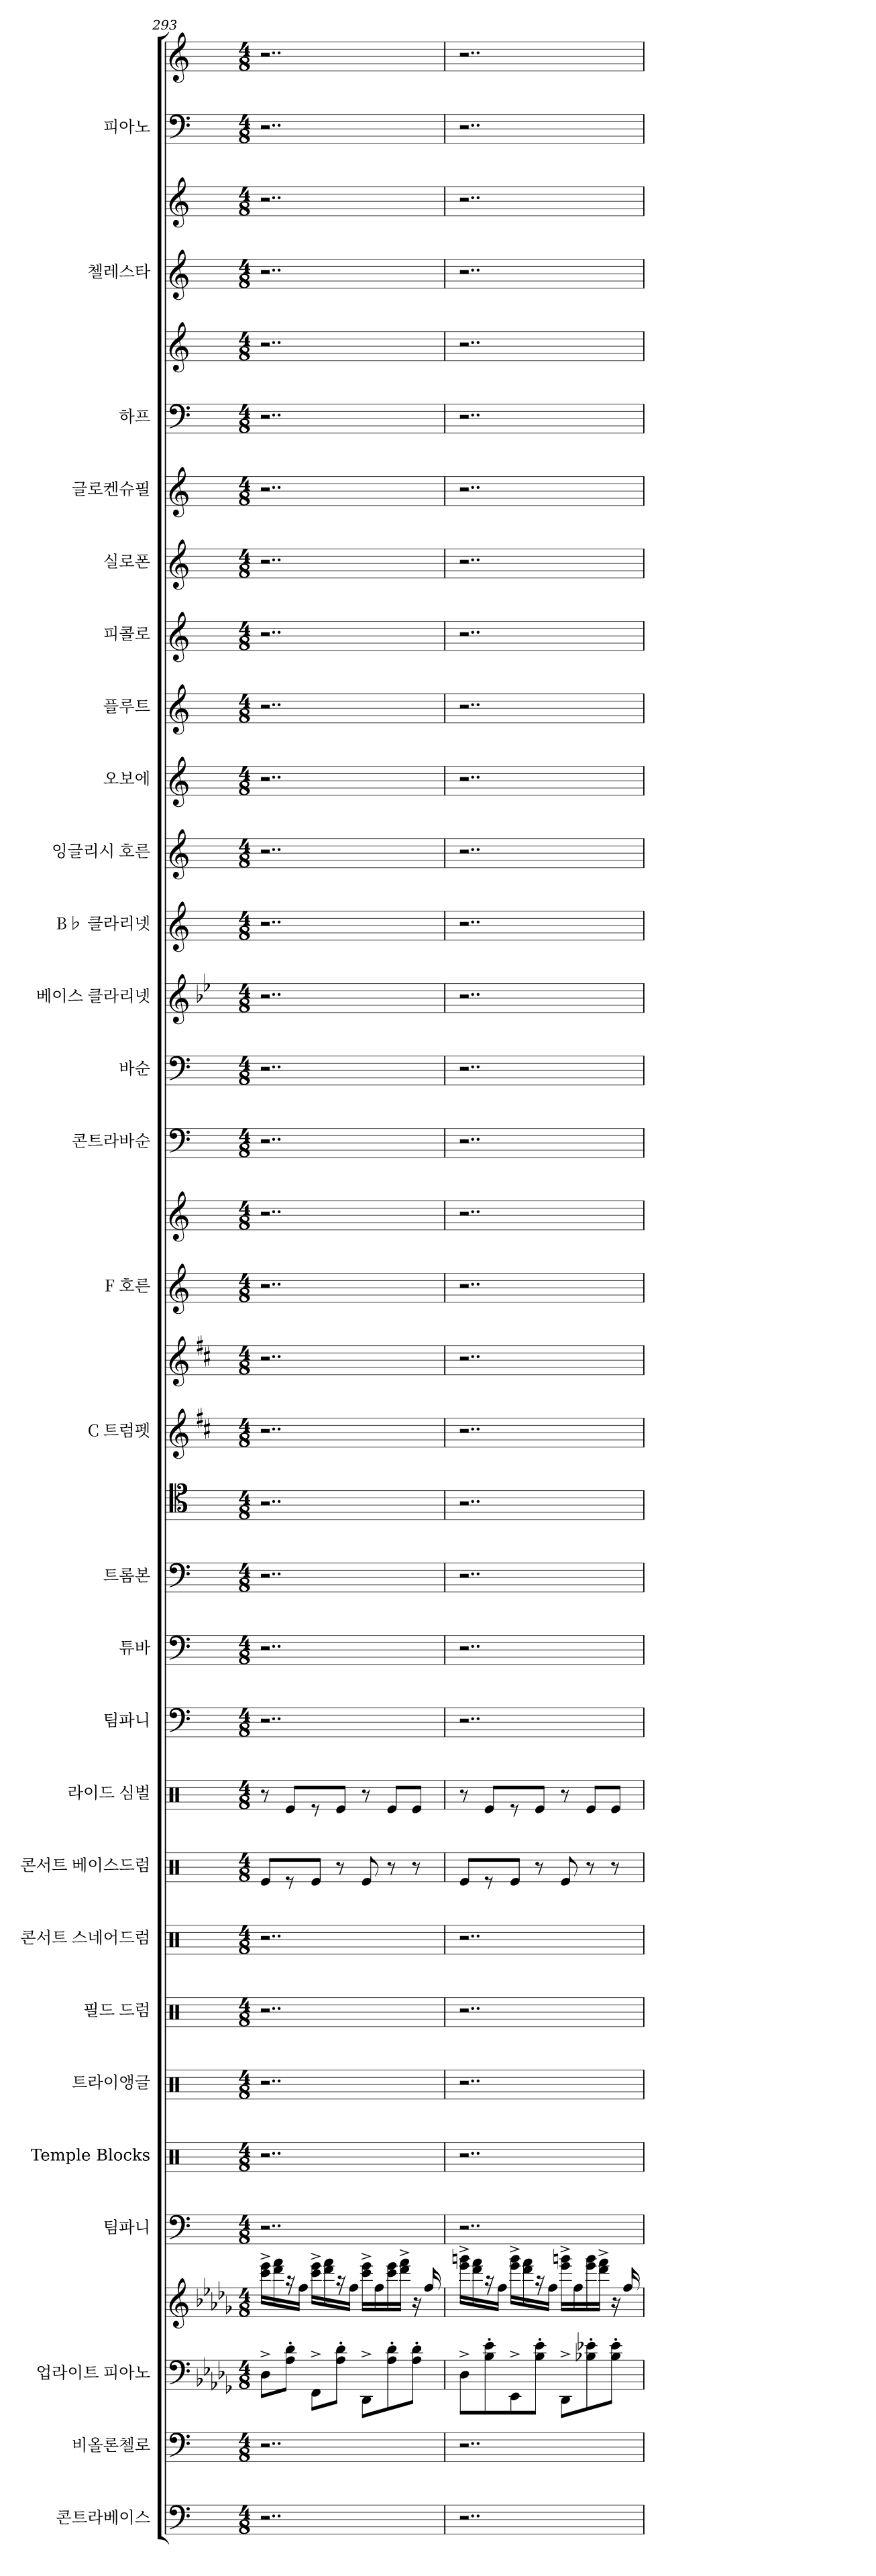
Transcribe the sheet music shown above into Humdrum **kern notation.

**kern	**kern	**kern	**kern	**kern	**kern	**kern	**kern	**kern	**kern	**kern	**kern	**kern	**kern	**kern	**kern	**kern	**kern	**kern	**kern	**kern	**kern	**kern	**kern	**kern	**kern	**kern	**kern	**kern	**kern	**kern	**kern	**kern	**kern	**kern
*part28	*part27	*part26	*part26	*part25	*part24	*part23	*part22	*part21	*part20	*part19	*part18	*part17	*part16	*part16	*part15	*part15	*part14	*part14	*part13	*part12	*part11	*part10	*part9	*part8	*part7	*part6	*part5	*part4	*part3	*part3	*part2	*part2	*part1	*part1
*staff35	*staff34	*staff33	*staff32	*staff31	*staff30	*staff29	*staff28	*staff27	*staff26	*staff25	*staff24	*staff23	*staff22	*staff21	*staff20	*staff19	*staff18	*staff17	*staff16	*staff15	*staff14	*staff13	*staff12	*staff11	*staff10	*staff9	*staff8	*staff7	*staff6	*staff5	*staff4	*staff3	*staff2	*staff1
*I"콘트라베이스	*I"비올론첼로	*I"업라이트 피아노	*	*I"팀파니	*I"Temple Blocks	*I"트라이앵글	*I"필드 드럼	*I"콘서트 스네어드럼	*I"콘서트 베이스드럼	*I"라이드 심벌	*I"팀파니	*I"튜바	*I"트롬본	*	*I"C 트럼펫	*	*I"F 호른	*	*I"콘트라바순	*I"바순	*I"베이스 클라리넷	*I"B♭ 클라리넷	*I"잉글리시 호른	*I"오보에	*I"플루트	*I"피콜로	*I"실로폰	*I"글로켄슈필	*I"하프	*	*I"첼레스타	*	*I"피아노	*
*	*	*	*	*	*I'Tmp. Bl.	*	*	*	*	*	*	*	*	*	*	*	*	*	*	*	*	*	*	*	*	*	*	*	*	*	*	*	*	*
*clefF4	*clefF4	*clefF4	*clefG2	*clefF4	*clefX	*clefX	*clefX	*clefX	*clefX	*clefX	*clefF4	*clefF4	*clefF4	*clefC4	*clefG2	*clefG2	*clefG2	*clefG2	*clefF4	*clefF4	*clefG2	*clefG2	*clefG2	*clefG2	*clefG2	*clefG2	*clefG2	*clefG2	*clefF4	*clefG2	*clefG2	*clefG2	*clefF4	*clefG2
*ITrd7c12	*	*	*	*	*	*	*	*	*	*	*	*	*	*	*ITrd1c2	*ITrd1c2	*ITrd4c7	*ITrd4c7	*ITrd7c12	*	*ITrd8c14	*ITrd1c2	*ITrd4c7	*	*	*ITrd-7c-12	*ITrd-7c-12	*ITrd-14c-24	*	*	*ITrd-7c-12	*ITrd-7c-12	*	*
*k[]	*k[]	*k[b-e-a-d-g-]	*k[b-e-a-d-g-]	*k[]	*k[]	*k[]	*k[]	*k[]	*k[]	*k[]	*k[]	*k[]	*k[]	*k[]	*k[]	*k[]	*k[b-]	*k[b-]	*k[]	*k[]	*k[b-e-]	*k[b-e-]	*k[b-]	*k[]	*k[]	*k[]	*k[]	*k[]	*k[]	*k[]	*k[]	*k[]	*k[]	*k[]
*M4/8+3/8	*M4/8+3/8	*M4/8+3/8	*M4/8+3/8	*M4/8+3/8	*M4/8+3/8	*M4/8+3/8	*M4/8+3/8	*M4/8+3/8	*M4/8+3/8	*M4/8+3/8	*M4/8+3/8	*M4/8+3/8	*M4/8+3/8	*M4/8+3/8	*M4/8+3/8	*M4/8+3/8	*M4/8+3/8	*M4/8+3/8	*M4/8+3/8	*M4/8+3/8	*M4/8+3/8	*M4/8+3/8	*M4/8+3/8	*M4/8+3/8	*M4/8+3/8	*M4/8+3/8	*M4/8+3/8	*M4/8+3/8	*M4/8+3/8	*M4/8+3/8	*M4/8+3/8	*M4/8+3/8	*M4/8+3/8	*M4/8+3/8
=293	=293	=293	=293	=293	=293	=293	=293	=293	=293	=293	=293	=293	=293	=293	=293	=293	=293	=293	=293	=293	=293	=293	=293	=293	=293	=293	=293	=293	=293	=293	=293	=293	=293	=293
2..r	2..r	8D-^\L	16ccc\^ 16eee-\^LL	2..r	2..r	2..r	2..r	2..r	8Re/L	8r	2..r	2..r	2..r	2..r	2..r	2..r	2..r	2..r	2..r	2..r	2..r	2..r	2..r	2..r	2..r	2..r	2..r	2..r	2..r	2..r	2..r	2..r	2..r	2..r
.	.	.	16ddd-\ 16fff\	.	.	.	.	.	.	.	.	.	.	.	.	.	.	.	.	.	.	.	.	.	.	.	.	.	.	.	.	.	.	.
.	.	8A-\' 8d-\'J	16r	.	.	.	.	.	8r	8Re/L	.	.	.	.	.	.	.	.	.	.	.	.	.	.	.	.	.	.	.	.	.	.	.	.
.	.	.	16ff\JJ	.	.	.	.	.	.	.	.	.	.	.	.	.	.	.	.	.	.	.	.	.	.	.	.	.	.	.	.	.	.	.
.	.	8FF^\L	16ccc\^ 16eee-\^LL	.	.	.	.	.	8Re/J	8r	.	.	.	.	.	.	.	.	.	.	.	.	.	.	.	.	.	.	.	.	.	.	.	.
.	.	.	16ddd-\ 16fff\	.	.	.	.	.	.	.	.	.	.	.	.	.	.	.	.	.	.	.	.	.	.	.	.	.	.	.	.	.	.	.
.	.	8A-\' 8d-\'J	16r	.	.	.	.	.	8r	8Re/J	.	.	.	.	.	.	.	.	.	.	.	.	.	.	.	.	.	.	.	.	.	.	.	.
.	.	.	16ff\JJ	.	.	.	.	.	.	.	.	.	.	.	.	.	.	.	.	.	.	.	.	.	.	.	.	.	.	.	.	.	.	.
.	.	8DD-^\L	16ccc\^ 16eee-\^LL	.	.	.	.	.	8Re/	8r	.	.	.	.	.	.	.	.	.	.	.	.	.	.	.	.	.	.	.	.	.	.	.	.
.	.	.	16ff\	.	.	.	.	.	.	.	.	.	.	.	.	.	.	.	.	.	.	.	.	.	.	.	.	.	.	.	.	.	.	.
.	.	8A-\' 8d-\'	16ccc\ 16eee-\	.	.	.	.	.	8r	8Re/L	.	.	.	.	.	.	.	.	.	.	.	.	.	.	.	.	.	.	.	.	.	.	.	.
.	.	.	16ddd-\^ 16fff\^JJ	.	.	.	.	.	.	.	.	.	.	.	.	.	.	.	.	.	.	.	.	.	.	.	.	.	.	.	.	.	.	.
.	.	8A-\' 8d-\'J	16r	.	.	.	.	.	8r	8Re/J	.	.	.	.	.	.	.	.	.	.	.	.	.	.	.	.	.	.	.	.	.	.	.	.
.	.	.	16ff/	.	.	.	.	.	.	.	.	.	.	.	.	.	.	.	.	.	.	.	.	.	.	.	.	.	.	.	.	.	.	.
=294	=294	=294	=294	=294	=294	=294	=294	=294	=294	=294	=294	=294	=294	=294	=294	=294	=294	=294	=294	=294	=294	=294	=294	=294	=294	=294	=294	=294	=294	=294	=294	=294	=294	=294
2..r	2..r	8D-^\L	16eee-\^ 16gggn\^LL	2..r	2..r	2..r	2..r	2..r	8Re/L	8r	2..r	2..r	2..r	2..r	2..r	2..r	2..r	2..r	2..r	2..r	2..r	2..r	2..r	2..r	2..r	2..r	2..r	2..r	2..r	2..r	2..r	2..r	2..r	2..r
.	.	.	16ddd-\ 16fff\	.	.	.	.	.	.	.	.	.	.	.	.	.	.	.	.	.	.	.	.	.	.	.	.	.	.	.	.	.	.	.
.	.	8B-\' 8e-\'	16r	.	.	.	.	.	8r	8Re/L	.	.	.	.	.	.	.	.	.	.	.	.	.	.	.	.	.	.	.	.	.	.	.	.
.	.	.	16ff\JJ	.	.	.	.	.	.	.	.	.	.	.	.	.	.	.	.	.	.	.	.	.	.	.	.	.	.	.	.	.	.	.
.	.	8EE-^\	16eee-\^ 16ggg\^LL	.	.	.	.	.	8Re/J	8r	.	.	.	.	.	.	.	.	.	.	.	.	.	.	.	.	.	.	.	.	.	.	.	.
.	.	.	16ddd-\ 16fff\	.	.	.	.	.	.	.	.	.	.	.	.	.	.	.	.	.	.	.	.	.	.	.	.	.	.	.	.	.	.	.
.	.	8B-\' 8e-\'J	16r	.	.	.	.	.	8r	8Re/J	.	.	.	.	.	.	.	.	.	.	.	.	.	.	.	.	.	.	.	.	.	.	.	.
.	.	.	16ff\JJ	.	.	.	.	.	.	.	.	.	.	.	.	.	.	.	.	.	.	.	.	.	.	.	.	.	.	.	.	.	.	.
.	.	8DD-^\L	16eee-\^ 16gggn\^LL	.	.	.	.	.	8Re/	8r	.	.	.	.	.	.	.	.	.	.	.	.	.	.	.	.	.	.	.	.	.	.	.	.
.	.	.	16ff\	.	.	.	.	.	.	.	.	.	.	.	.	.	.	.	.	.	.	.	.	.	.	.	.	.	.	.	.	.	.	.
.	.	8B-X\' 8e-X\'	16eee-\ 16ggg\	.	.	.	.	.	8r	8Re/L	.	.	.	.	.	.	.	.	.	.	.	.	.	.	.	.	.	.	.	.	.	.	.	.
.	.	.	16ddd-\^ 16fff\^JJ	.	.	.	.	.	.	.	.	.	.	.	.	.	.	.	.	.	.	.	.	.	.	.	.	.	.	.	.	.	.	.
.	.	8B-\' 8e-\'J	16r	.	.	.	.	.	8r	8Re/J	.	.	.	.	.	.	.	.	.	.	.	.	.	.	.	.	.	.	.	.	.	.	.	.
.	.	.	16ff/	.	.	.	.	.	.	.	.	.	.	.	.	.	.	.	.	.	.	.	.	.	.	.	.	.	.	.	.	.	.	.
=	=	=	=	=	=	=	=	=	=	=	=	=	=	=	=	=	=	=	=	=	=	=	=	=	=	=	=	=	=	=	=	=	=	=
*-	*-	*-	*-	*-	*-	*-	*-	*-	*-	*-	*-	*-	*-	*-	*-	*-	*-	*-	*-	*-	*-	*-	*-	*-	*-	*-	*-	*-	*-	*-	*-	*-	*-	*-
